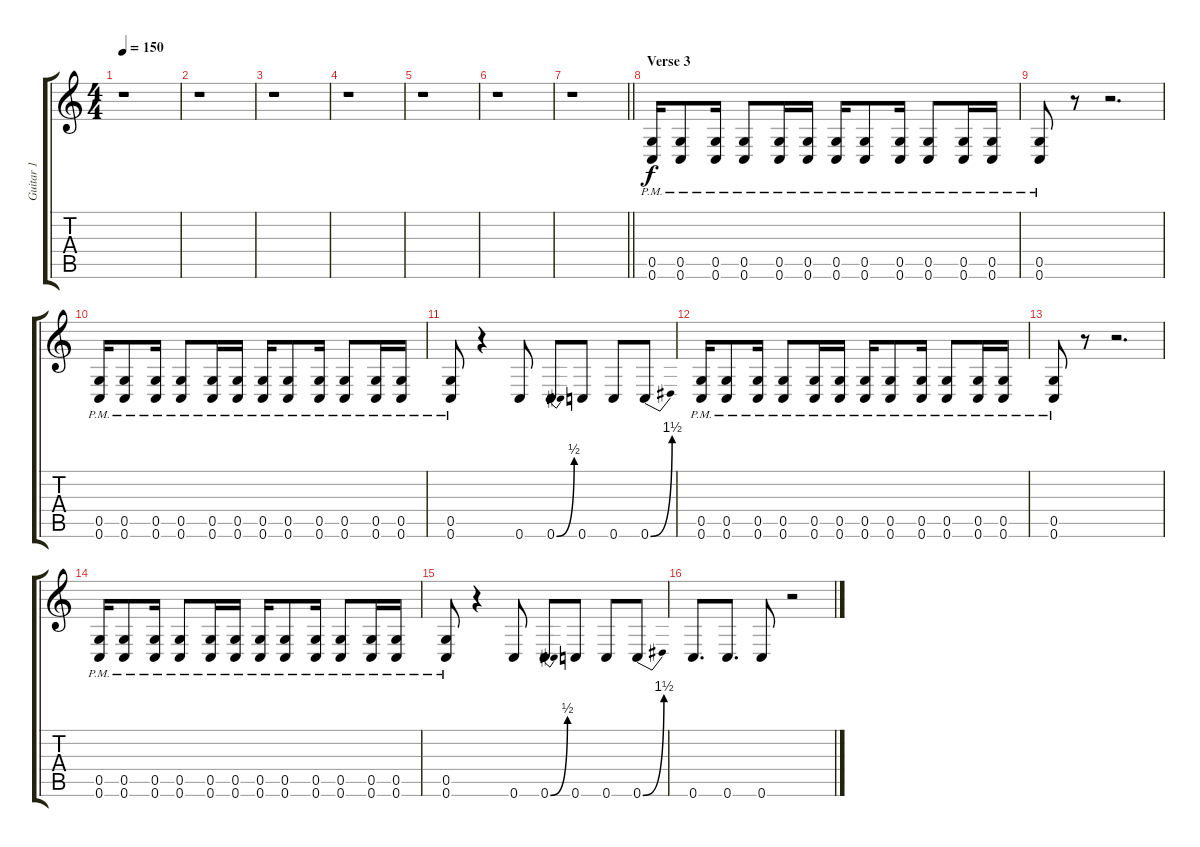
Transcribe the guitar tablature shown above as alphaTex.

\track ("Guitar 1" "Guitar 1") {instrument distortionguitar}
\staff {score tabs}
\tuning (D4 A3 F3 C3 G2 C2) {hide}
\ts (4 4)
\tempo 150
\clef g2
\ks c
r.1{dy mp} |
r.1 |
r.1 |
r.1 |
r.1 |
r.1 |
\barLineRight lightlight
r.1 |
\section ("" "Verse 3")
(0.5{pm} 0.6{pm}).16{dy f} (0.5{pm} 0.6{pm}).8 (0.5{pm} 0.6{pm}).16 (0.5{pm} 0.6{pm}).8 (0.5{pm} 0.6{pm}).16 (0.5{pm} 0.6{pm}).16 (0.5{pm} 0.6{pm}).16 (0.5{pm} 0.6{pm}).8 (0.5{pm} 0.6{pm}).16 (0.5{pm} 0.6{pm}).8 (0.5{pm} 0.6{pm}).16 (0.5{pm} 0.6{pm}).16 |
(0.5{pm} 0.6{pm}).8 r.8 r.2{d} |
(0.5{pm} 0.6{pm}).16 (0.5{pm} 0.6{pm}).8 (0.5{pm} 0.6{pm}).16 (0.5{pm} 0.6{pm}).8 (0.5{pm} 0.6{pm}).16 (0.5{pm} 0.6{pm}).16 (0.5{pm} 0.6{pm}).16 (0.5{pm} 0.6{pm}).8 (0.5{pm} 0.6{pm}).16 (0.5{pm} 0.6{pm}).8 (0.5{pm} 0.6{pm}).16 (0.5{pm} 0.6{pm}).16 |
(0.5{pm} 0.6{pm}).8 r.4 0.6.8 0.6{be (bend 0 0 60 2)}.8 0.6.8 0.6.8 0.6{be (bend 0 0 60 6)}.8 |
(0.5{pm} 0.6{pm}).16 (0.5{pm} 0.6{pm}).8 (0.5{pm} 0.6{pm}).16 (0.5{pm} 0.6{pm}).8 (0.5{pm} 0.6{pm}).16 (0.5{pm} 0.6{pm}).16 (0.5{pm} 0.6{pm}).16 (0.5{pm} 0.6{pm}).8 (0.5{pm} 0.6{pm}).16 (0.5{pm} 0.6{pm}).8 (0.5{pm} 0.6{pm}).16 (0.5{pm} 0.6{pm}).16 |
(0.5{pm} 0.6{pm}).8 r.8 r.2{d} |
(0.5{pm} 0.6{pm}).16 (0.5{pm} 0.6{pm}).8 (0.5{pm} 0.6{pm}).16 (0.5{pm} 0.6{pm}).8 (0.5{pm} 0.6{pm}).16 (0.5{pm} 0.6{pm}).16 (0.5{pm} 0.6{pm}).16 (0.5{pm} 0.6{pm}).8 (0.5{pm} 0.6{pm}).16 (0.5{pm} 0.6{pm}).8 (0.5{pm} 0.6{pm}).16 (0.5{pm} 0.6{pm}).16 |
(0.5{pm} 0.6{pm}).8 r.4 0.6.8 0.6{be (bend 0 0 60 2)}.8 0.6.8 0.6.8 0.6{be (bend 0 0 60 6)}.8 |
0.6.8{d balance 0} 0.6.8{d} 0.6.8 r.2
